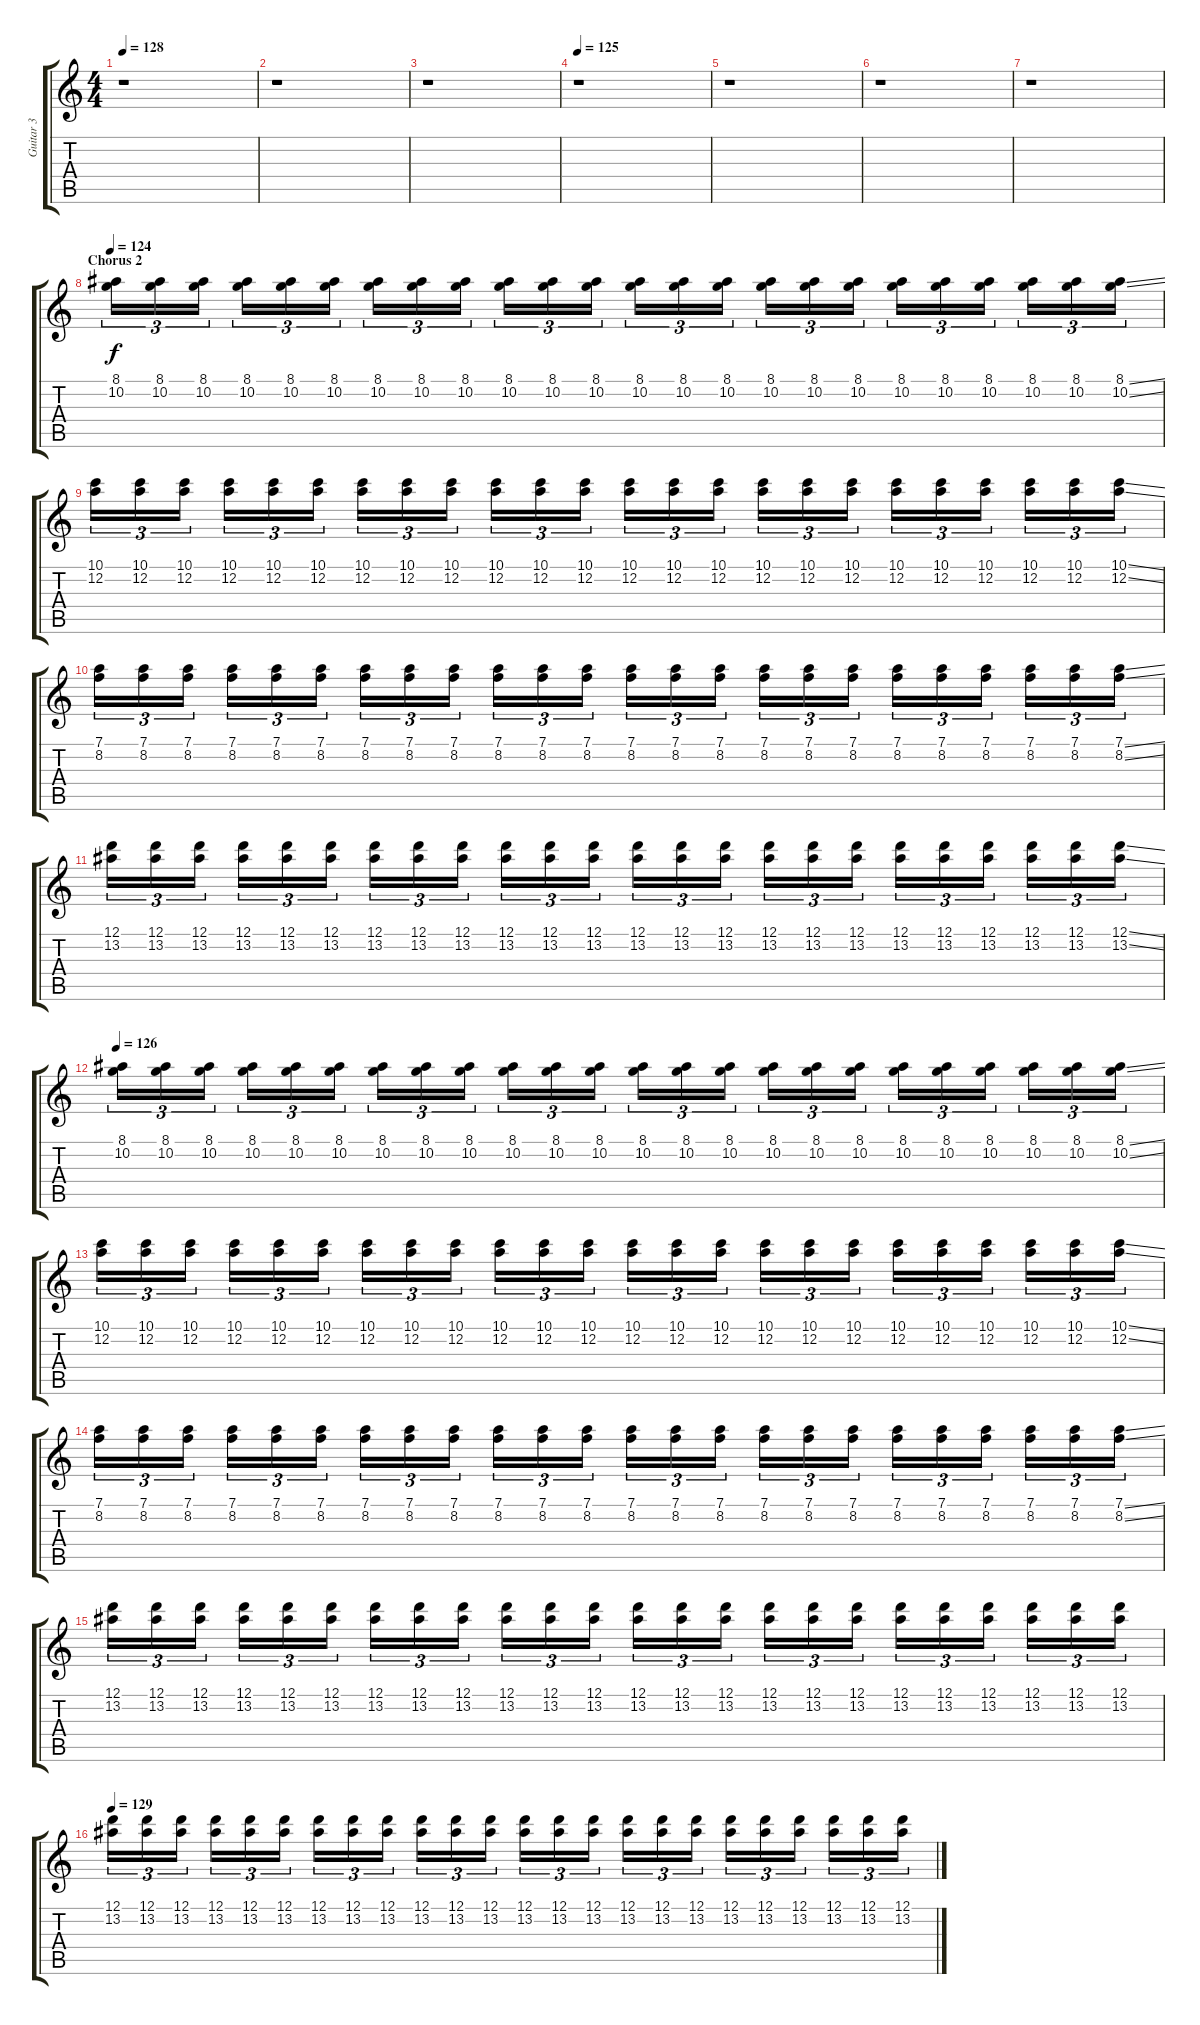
\track ("Guitar 3" "Guitar 3") {instrument overdrivenguitar}
\staff {score tabs}
\tuning (D4 A3 F3 C3 G2 C2) {hide}
\ts (4 4)
\tempo 128
\clef g2
\ks c
r.1{dy f} |
r.1 |
r.1 |
\tempo 125
r.1 |
r.1 |
r.1 |
r.1 |
\section ("" "Chorus 2")
\tempo 124
(8.1 10.2).16{tu (3 2)} (8.1 10.2).16{tu (3 2)} (8.1 10.2).16{tu (3 2)} (8.1 10.2).16{tu (3 2)} (8.1 10.2).16{tu (3 2)} (8.1 10.2).16{tu (3 2)} (8.1 10.2).16{tu (3 2)} (8.1 10.2).16{tu (3 2)} (8.1 10.2).16{tu (3 2)} (8.1 10.2).16{tu (3 2)} (8.1 10.2).16{tu (3 2)} (8.1 10.2).16{tu (3 2)} (8.1 10.2).16{tu (3 2)} (8.1 10.2).16{tu (3 2)} (8.1 10.2).16{tu (3 2)} (8.1 10.2).16{tu (3 2)} (8.1 10.2).16{tu (3 2)} (8.1 10.2).16{tu (3 2)} (8.1 10.2).16{tu (3 2)} (8.1 10.2).16{tu (3 2)} (8.1 10.2).16{tu (3 2)} (8.1 10.2).16{tu (3 2)} (8.1 10.2).16{tu (3 2)} (8.1{ss} 10.2{ss}).16{tu (3 2)} |
(10.1 12.2).16{tu (3 2)} (10.1 12.2).16{tu (3 2)} (10.1 12.2).16{tu (3 2)} (10.1 12.2).16{tu (3 2)} (10.1 12.2).16{tu (3 2)} (10.1 12.2).16{tu (3 2)} (10.1 12.2).16{tu (3 2)} (10.1 12.2).16{tu (3 2)} (10.1 12.2).16{tu (3 2)} (10.1 12.2).16{tu (3 2)} (10.1 12.2).16{tu (3 2)} (10.1 12.2).16{tu (3 2)} (10.1 12.2).16{tu (3 2)} (10.1 12.2).16{tu (3 2)} (10.1 12.2).16{tu (3 2)} (10.1 12.2).16{tu (3 2)} (10.1 12.2).16{tu (3 2)} (10.1 12.2).16{tu (3 2)} (10.1 12.2).16{tu (3 2)} (10.1 12.2).16{tu (3 2)} (10.1 12.2).16{tu (3 2)} (10.1 12.2).16{tu (3 2)} (10.1 12.2).16{tu (3 2)} (10.1{ss} 12.2{ss}).16{tu (3 2)} |
(7.1 8.2).16{tu (3 2)} (7.1 8.2).16{tu (3 2)} (7.1 8.2).16{tu (3 2)} (7.1 8.2).16{tu (3 2)} (7.1 8.2).16{tu (3 2)} (7.1 8.2).16{tu (3 2)} (7.1 8.2).16{tu (3 2)} (7.1 8.2).16{tu (3 2)} (7.1 8.2).16{tu (3 2)} (7.1 8.2).16{tu (3 2)} (7.1 8.2).16{tu (3 2)} (7.1 8.2).16{tu (3 2)} (7.1 8.2).16{tu (3 2)} (7.1 8.2).16{tu (3 2)} (7.1 8.2).16{tu (3 2)} (7.1 8.2).16{tu (3 2)} (7.1 8.2).16{tu (3 2)} (7.1 8.2).16{tu (3 2)} (7.1 8.2).16{tu (3 2)} (7.1 8.2).16{tu (3 2)} (7.1 8.2).16{tu (3 2)} (7.1 8.2).16{tu (3 2)} (7.1 8.2).16{tu (3 2)} (7.1{ss} 8.2{ss}).16{tu (3 2)} |
(12.1 13.2).16{tu (3 2)} (12.1 13.2).16{tu (3 2)} (12.1 13.2).16{tu (3 2)} (12.1 13.2).16{tu (3 2)} (12.1 13.2).16{tu (3 2)} (12.1 13.2).16{tu (3 2)} (12.1 13.2).16{tu (3 2)} (12.1 13.2).16{tu (3 2)} (12.1 13.2).16{tu (3 2)} (12.1 13.2).16{tu (3 2)} (12.1 13.2).16{tu (3 2)} (12.1 13.2).16{tu (3 2)} (12.1 13.2).16{tu (3 2)} (12.1 13.2).16{tu (3 2)} (12.1 13.2).16{tu (3 2)} (12.1 13.2).16{tu (3 2)} (12.1 13.2).16{tu (3 2)} (12.1 13.2).16{tu (3 2)} (12.1 13.2).16{tu (3 2)} (12.1 13.2).16{tu (3 2)} (12.1 13.2).16{tu (3 2)} (12.1 13.2).16{tu (3 2)} (12.1 13.2).16{tu (3 2)} (12.1{ss} 13.2{ss}).16{tu (3 2)} |
\tempo 126
(8.1 10.2).16{tu (3 2)} (8.1 10.2).16{tu (3 2)} (8.1 10.2).16{tu (3 2)} (8.1 10.2).16{tu (3 2)} (8.1 10.2).16{tu (3 2)} (8.1 10.2).16{tu (3 2)} (8.1 10.2).16{tu (3 2)} (8.1 10.2).16{tu (3 2)} (8.1 10.2).16{tu (3 2)} (8.1 10.2).16{tu (3 2)} (8.1 10.2).16{tu (3 2)} (8.1 10.2).16{tu (3 2)} (8.1 10.2).16{tu (3 2)} (8.1 10.2).16{tu (3 2)} (8.1 10.2).16{tu (3 2)} (8.1 10.2).16{tu (3 2)} (8.1 10.2).16{tu (3 2)} (8.1 10.2).16{tu (3 2)} (8.1 10.2).16{tu (3 2)} (8.1 10.2).16{tu (3 2)} (8.1 10.2).16{tu (3 2)} (8.1 10.2).16{tu (3 2)} (8.1 10.2).16{tu (3 2)} (8.1{ss} 10.2{ss}).16{tu (3 2)} |
(10.1 12.2).16{tu (3 2)} (10.1 12.2).16{tu (3 2)} (10.1 12.2).16{tu (3 2)} (10.1 12.2).16{tu (3 2)} (10.1 12.2).16{tu (3 2)} (10.1 12.2).16{tu (3 2)} (10.1 12.2).16{tu (3 2)} (10.1 12.2).16{tu (3 2)} (10.1 12.2).16{tu (3 2)} (10.1 12.2).16{tu (3 2)} (10.1 12.2).16{tu (3 2)} (10.1 12.2).16{tu (3 2)} (10.1 12.2).16{tu (3 2)} (10.1 12.2).16{tu (3 2)} (10.1 12.2).16{tu (3 2)} (10.1 12.2).16{tu (3 2)} (10.1 12.2).16{tu (3 2)} (10.1 12.2).16{tu (3 2)} (10.1 12.2).16{tu (3 2)} (10.1 12.2).16{tu (3 2)} (10.1 12.2).16{tu (3 2)} (10.1 12.2).16{tu (3 2)} (10.1 12.2).16{tu (3 2)} (10.1{ss} 12.2{ss}).16{tu (3 2)} |
(7.1 8.2).16{tu (3 2)} (7.1 8.2).16{tu (3 2)} (7.1 8.2).16{tu (3 2)} (7.1 8.2).16{tu (3 2)} (7.1 8.2).16{tu (3 2)} (7.1 8.2).16{tu (3 2)} (7.1 8.2).16{tu (3 2)} (7.1 8.2).16{tu (3 2)} (7.1 8.2).16{tu (3 2)} (7.1 8.2).16{tu (3 2)} (7.1 8.2).16{tu (3 2)} (7.1 8.2).16{tu (3 2)} (7.1 8.2).16{tu (3 2)} (7.1 8.2).16{tu (3 2)} (7.1 8.2).16{tu (3 2)} (7.1 8.2).16{tu (3 2)} (7.1 8.2).16{tu (3 2)} (7.1 8.2).16{tu (3 2)} (7.1 8.2).16{tu (3 2)} (7.1 8.2).16{tu (3 2)} (7.1 8.2).16{tu (3 2)} (7.1 8.2).16{tu (3 2)} (7.1 8.2).16{tu (3 2)} (7.1{ss} 8.2{ss}).16{tu (3 2)} |
(12.1 13.2).16{tu (3 2)} (12.1 13.2).16{tu (3 2)} (12.1 13.2).16{tu (3 2)} (12.1 13.2).16{tu (3 2)} (12.1 13.2).16{tu (3 2)} (12.1 13.2).16{tu (3 2)} (12.1 13.2).16{tu (3 2)} (12.1 13.2).16{tu (3 2)} (12.1 13.2).16{tu (3 2)} (12.1 13.2).16{tu (3 2)} (12.1 13.2).16{tu (3 2)} (12.1 13.2).16{tu (3 2)} (12.1 13.2).16{tu (3 2)} (12.1 13.2).16{tu (3 2)} (12.1 13.2).16{tu (3 2)} (12.1 13.2).16{tu (3 2)} (12.1 13.2).16{tu (3 2)} (12.1 13.2).16{tu (3 2)} (12.1 13.2).16{tu (3 2)} (12.1 13.2).16{tu (3 2)} (12.1 13.2).16{tu (3 2)} (12.1 13.2).16{tu (3 2)} (12.1 13.2).16{tu (3 2)} (12.1 13.2).16{tu (3 2)} |
\tempo 129
(12.1 13.2).16{tu (3 2)} (12.1 13.2).16{tu (3 2)} (12.1 13.2).16{tu (3 2)} (12.1 13.2).16{tu (3 2)} (12.1 13.2).16{tu (3 2)} (12.1 13.2).16{tu (3 2)} (12.1 13.2).16{tu (3 2)} (12.1 13.2).16{tu (3 2)} (12.1 13.2).16{tu (3 2)} (12.1 13.2).16{tu (3 2)} (12.1 13.2).16{tu (3 2)} (12.1 13.2).16{tu (3 2)} (12.1 13.2).16{tu (3 2)} (12.1 13.2).16{tu (3 2)} (12.1 13.2).16{tu (3 2)} (12.1 13.2).16{tu (3 2)} (12.1 13.2).16{tu (3 2)} (12.1 13.2).16{tu (3 2)} (12.1 13.2).16{tu (3 2)} (12.1 13.2).16{tu (3 2)} (12.1 13.2).16{tu (3 2)} (12.1 13.2).16{tu (3 2)} (12.1 13.2).16{tu (3 2)} (12.1{ss} 13.2{ss}).16{tu (3 2)}
